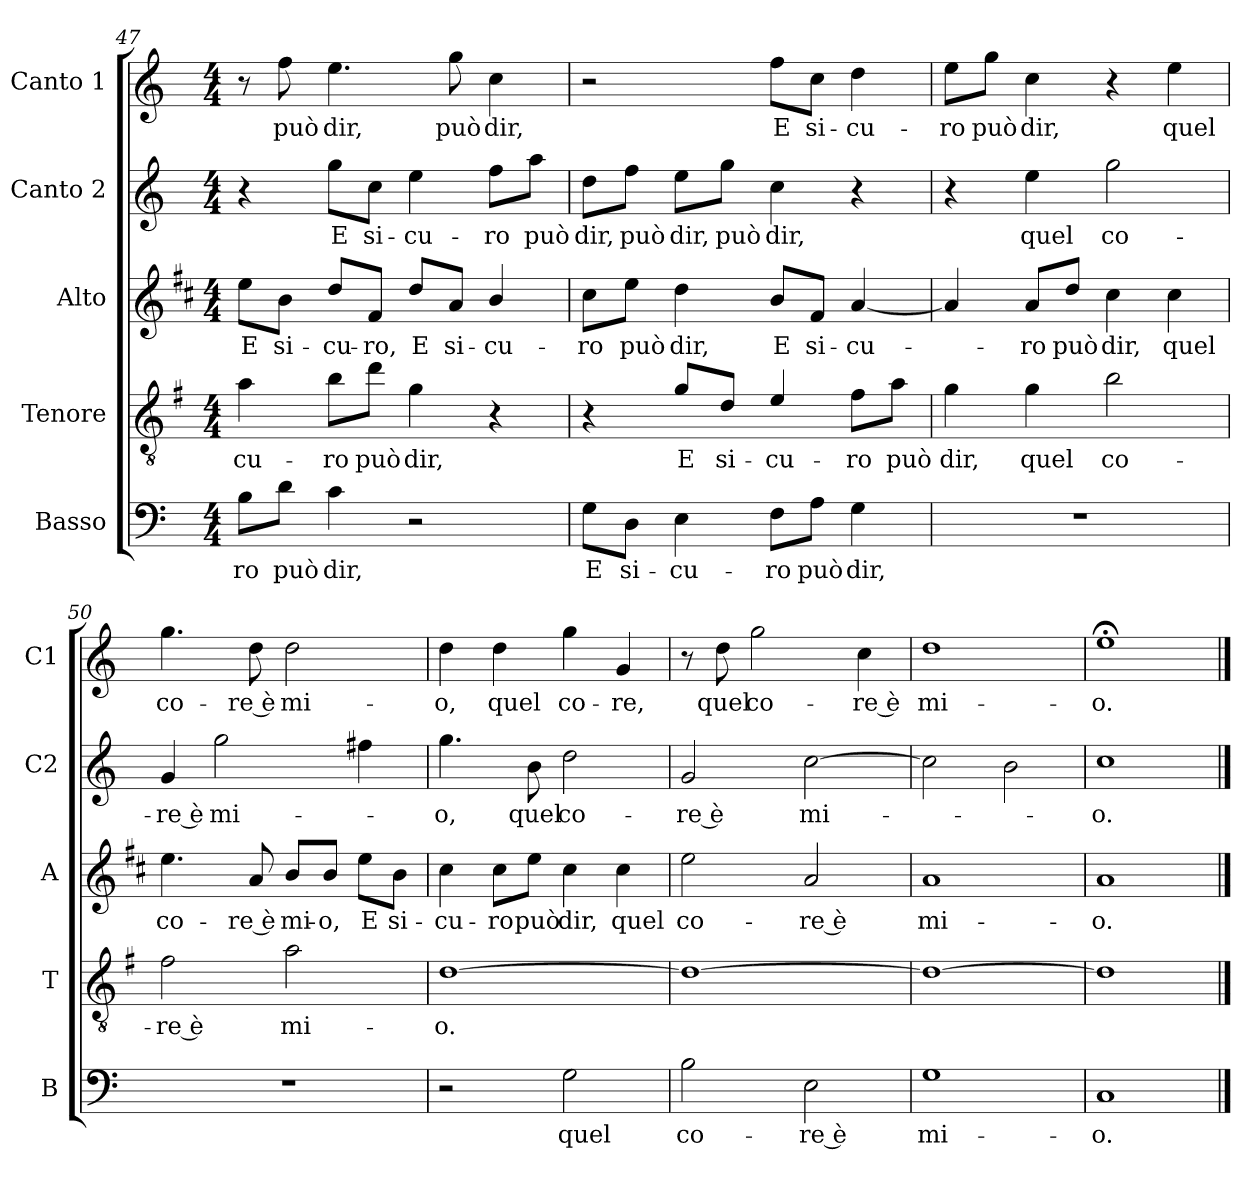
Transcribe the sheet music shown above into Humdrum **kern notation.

**kern	**text	**kern	**text	**kern	**text	**kern	**text	**kern	**text
*part5	*part5	*part4	*part4	*part3	*part3	*part2	*part2	*part1	*part1
*staff5	*staff5	*staff4	*staff4	*staff3	*staff3	*staff2	*staff2	*staff1	*staff1
*I"Basso	*	*I"Tenore	*	*I"Alto	*	*I"Canto 2	*	*I"Canto 1	*
*I'B	*	*I'T	*	*I'A	*	*I'C2	*	*I'C1	*
*clefF4	*	*clefGv2	*	*clefG2	*	*clefG2	*	*clefG2	*
*	*	*ITrd4c7	*	*ITrd1c2	*	*	*	*	*
*k[]	*	*k[]	*	*k[]	*	*k[]	*	*k[]	*
*C:	*	*C:	*	*C:	*	*C:	*	*C:	*
*M4/4	*	*M4/4	*	*M4/4	*	*M4/4	*	*M4/4	*
=47	=47	=47	=47	=47	=47	=47	=47	=47	=47
!	!LO:LY:b	!	!LO:LY:b	!	!LO:LY:b	!	!	!	!
8B\L	-ro	4d\	-cu-	8dd\L	E	4r	.	8r	.
!	!LO:LY:b	!	!	!	!LO:LY:b	!	!	!	!LO:LY:b
8d\J	può	.	.	8a\J	si-	.	.	8ff\	può
!	!LO:LY:b	!	!LO:LY:b	!	!LO:LY:b	!	!LO:LY:b	!	!LO:LY:b
4c\	dir,	8e\L	-ro	8cc/L	-cu-	8gg\L	E	4.ee\	dir,
!	!	!	!LO:LY:b	!	!LO:LY:b	!	!LO:LY:b	!	!
.	.	8g\J	può	8e/J	-ro,	8cc\J	si-	.	.
!	!	!	!LO:LY:b	!	!LO:LY:b	!	!LO:LY:b	!	!
2r	.	4c\	dir,	8cc/L	E	4ee\	-cu-	.	.
!	!	!	!	!	!LO:LY:b	!	!	!	!LO:LY:b
.	.	.	.	8g/J	si-	.	.	8gg\	può
!	!	!	!	!	!LO:LY:b	!	!LO:LY:b	!	!LO:LY:b
.	.	4r	.	4a/	-cu-	8ff\L	-ro	4cc\	dir,
!	!	!	!	!	!	!	!LO:LY:b	!	!
.	.	.	.	.	.	8aa\J	può	.	.
=48	=48	=48	=48	=48	=48	=48	=48	=48	=48
!	!LO:LY:b	!	!	!	!LO:LY:b	!	!LO:LY:b	!	!
8G\L	E	4r	.	8b\L	-ro	8dd\L	dir,	2r	.
!	!LO:LY:b	!	!	!	!LO:LY:b	!	!LO:LY:b	!	!
8D\J	si-	.	.	8dd\J	può	8ff\J	può	.	.
!	!LO:LY:b	!	!LO:LY:b	!	!LO:LY:b	!	!LO:LY:b	!	!
4E\	-cu-	8c/L	E	4cc\	dir,	8ee\L	dir,	.	.
!	!	!	!LO:LY:b	!	!	!	!LO:LY:b	!	!
.	.	8G/J	si-	.	.	8gg\J	può	.	.
!	!LO:LY:b	!	!LO:LY:b	!	!LO:LY:b	!	!LO:LY:b	!	!LO:LY:b
8F\L	-ro	4A/	-cu-	8a/L	E	4cc\	dir,	8ff\L	E
!	!LO:LY:b	!	!	!	!LO:LY:b	!	!	!	!LO:LY:b
8A\J	può	.	.	8e/J	si-	.	.	8cc\J	si-
!	!LO:LY:b	!	!LO:LY:b	!	!LO:LY:b	!	!	!	!LO:LY:b
4G\	dir,	8B\L	-ro	[4g/	-cu-	4r	.	4dd\	-cu-
!	!	!	!LO:LY:b	!	!	!	!	!	!
.	.	8d\J	può	.	.	.	.	.	.
!!LO:LB:g=z
=49	=49	=49	=49	=49	=49	=49	=49	=49	=49
!	!	!	!LO:LY:b	!	!	!	!	!	!LO:LY:b
1r	.	4c\	dir,	4g/]	.	4r	.	8ee\L	-ro
!	!	!	!	!	!	!	!	!	!LO:LY:b
.	.	.	.	.	.	.	.	8gg\J	può
!	!	!	!LO:LY:b	!	!LO:LY:b	!	!LO:LY:b	!	!LO:LY:b
.	.	4c\	quel	8g/L	-ro	4ee\	quel	4cc\	dir,
!	!	!	!	!	!LO:LY:b	!	!	!	!
.	.	.	.	8cc/J	può	.	.	.	.
!	!	!	!LO:LY:b	!	!LO:LY:b	!	!LO:LY:b	!	!
.	.	2e\	co-	4b\	dir,	2gg\	co-	4r	.
!	!	!	!	!	!LO:LY:b	!	!	!	!LO:LY:b
.	.	.	.	4b\	quel	.	.	4ee\	quel
=50	=50	=50	=50	=50	=50	=50	=50	=50	=50
!	!	!	!LO:LY:b	!	!LO:LY:b	!	!LO:LY:b	!	!LO:LY:b
1r	.	2B\	-re è	4.dd\	co-	4g/	-re è	4.gg\	co-
!	!	!	!	!	!	!	!LO:LY:b	!	!
.	.	.	.	.	.	2gg\	mi-	.	.
!	!	!	!	!	!LO:LY:b	!	!	!	!LO:LY:b
.	.	.	.	8g/	-re è	.	.	8dd\	-re è
!	!	!	!LO:LY:b	!	!LO:LY:b	!	!	!	!LO:LY:b
.	.	2d\	mi-	8a/L	mi-	.	.	2dd\	mi-
!	!	!	!	!	!LO:LY:b	!	!	!	!
.	.	.	.	8a/J	-o,	.	.	.	.
!	!	!	!	!	!LO:LY:b	!	!	!	!
.	.	.	.	8dd\L	E	4ff#X\	.	.	.
!	!	!	!	!	!LO:LY:b	!	!	!	!
.	.	.	.	8a\J	si-	.	.	.	.
=51	=51	=51	=51	=51	=51	=51	=51	=51	=51
!	!	!	!LO:LY:b	!	!LO:LY:b	!	!LO:LY:b	!	!LO:LY:b
2r	.	[1G	-o.	4b\	-cu-	4.gg\	-o,	4dd\	-o,
!	!	!	!	!	!LO:LY:b	!	!	!	!LO:LY:b
.	.	.	.	8b\L	-ro	.	.	4dd\	quel
!	!	!	!	!	!LO:LY:b	!	!LO:LY:b	!	!
.	.	.	.	8dd\J	può	8b\	quel	.	.
!	!LO:LY:b	!	!	!	!LO:LY:b	!	!LO:LY:b	!	!LO:LY:b
2G\	quel	.	.	4b\	dir,	2dd\	co-	4gg\	co-
!	!	!	!	!	!LO:LY:b	!	!	!	!LO:LY:b
.	.	.	.	4b\	quel	.	.	4g/	-re,
=52	=52	=52	=52	=52	=52	=52	=52	=52	=52
!	!LO:LY:b	!	!	!	!LO:LY:b	!	!LO:LY:b	!	!
2B\	co-	1G_	.	2dd\	co-	2g/	-re è	8r	.
!	!	!	!	!	!	!	!	!	!LO:LY:b
.	.	.	.	.	.	.	.	8dd\	quel
!	!	!	!	!	!	!	!	!	!LO:LY:b
.	.	.	.	.	.	.	.	2gg\	co-
!	!LO:LY:b	!	!	!	!LO:LY:b	!	!LO:LY:b	!	!
2E\	-re è	.	.	2g/	-re è	[2cc\	mi-	.	.
!	!	!	!	!	!	!	!	!	!LO:LY:b
.	.	.	.	.	.	.	.	4cc\	-re è
=53	=53	=53	=53	=53	=53	=53	=53	=53	=53
!	!LO:LY:b	!	!	!	!LO:LY:b	!	!	!	!LO:LY:b
1G	mi-	1G_	.	1g	mi-	2cc\]	.	1dd	mi-
.	.	.	.	.	.	2b\	.	.	.
=54	=54	=54	=54	=54	=54	=54	=54	=54	=54
!	!LO:LY:b	!	!	!	!LO:LY:b	!	!LO:LY:b	!	!LO:LY:b
1C	-o.	1G]	.	1g	-o.	1cc	-o.	1ee;<	-o.
==	==	==	==	==	==	==	==	==	==
*-	*-	*-	*-	*-	*-	*-	*-	*-	*-
